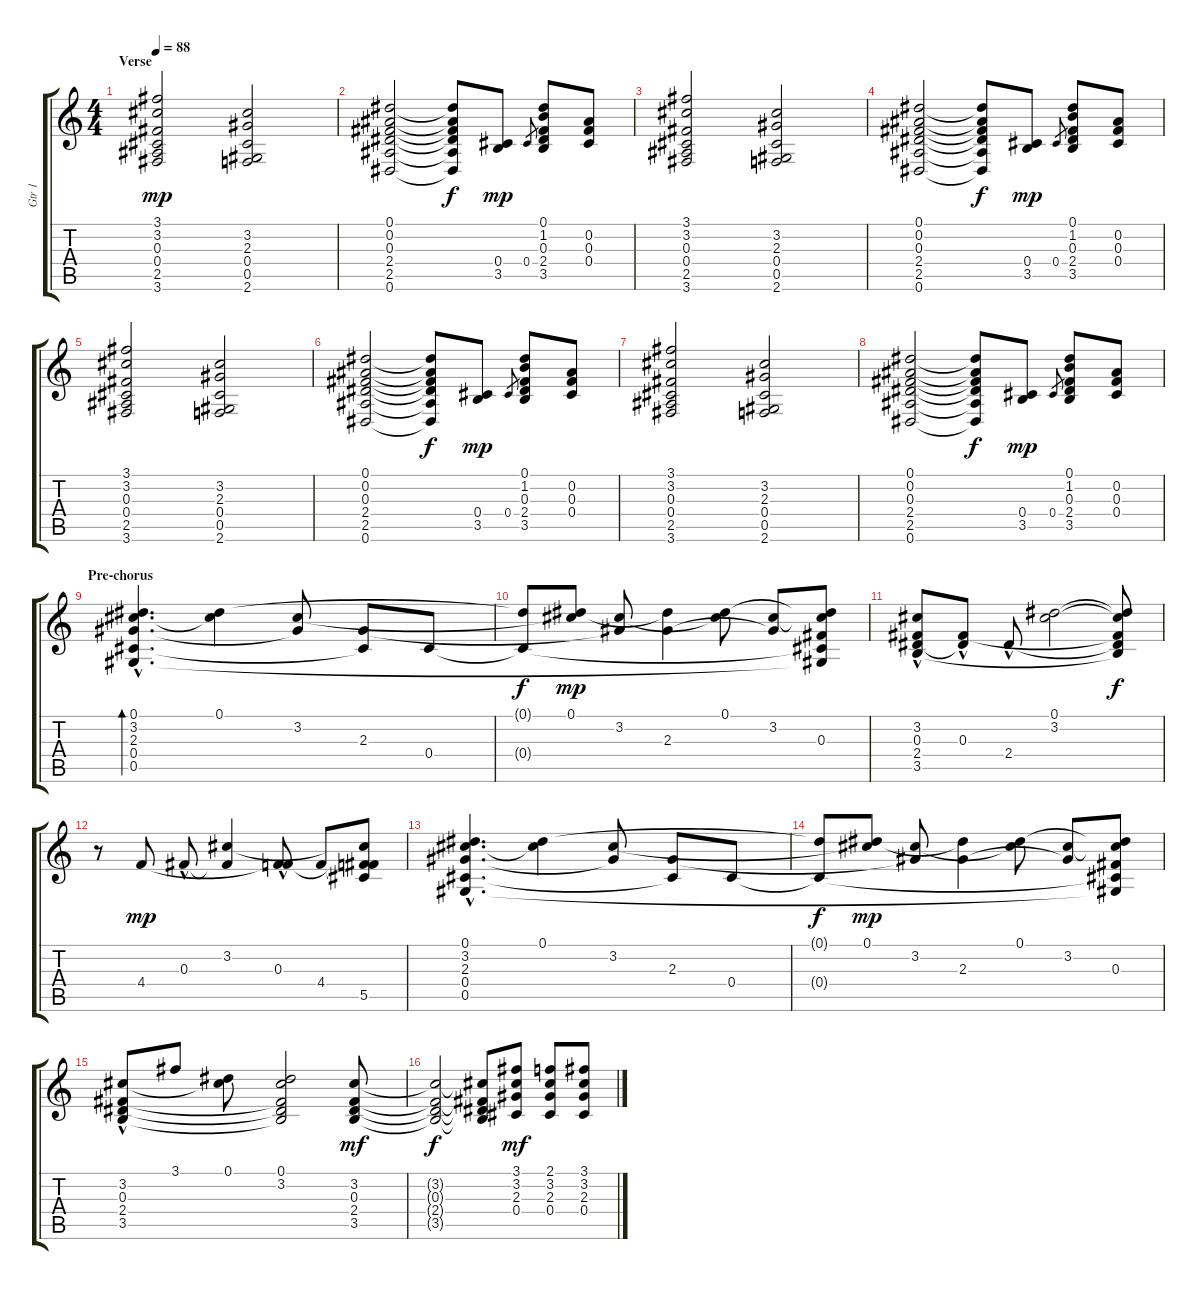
\track ("Gtr 1" "Gtr 1") {instrument electricguitarjazz}
\staff {score tabs}
\tuning (Eb4 Bb3 Gb3 Db3 Ab2 Eb2) {hide}
\ts (4 4)
\section ("" "Verse")
\tempo 88
\clef g2
\ks c
(3.1 3.2 0.3 0.4 2.5 3.6).2{dy mp volume 13 instrument electricguitarjazz} (3.2 2.3 0.4 0.5 2.6).2 |
(0.1 0.2 0.3 2.4 2.5 0.6).2 (0.1{t} 0.2{t} 0.3{t} 2.4{t} 2.5{t} 0.6{t}).8{dy f} (0.4 3.5).8{dy mp} 0.4.8{gr} (0.1 1.2 0.3 2.4 3.5).8 (0.2 0.3 0.4).8 |
(3.1 3.2 0.3 0.4 2.5 3.6).2 (3.2 2.3 0.4 0.5 2.6).2 |
(0.1 0.2 0.3 2.4 2.5 0.6).2 (0.1{t} 0.2{t} 0.3{t} 2.4{t} 2.5{t} 0.6{t}).8{dy f} (0.4 3.5).8{dy mp} 0.4.8{gr} (0.1 1.2 0.3 2.4 3.5).8 (0.2 0.3 0.4).8 |
(3.1 3.2 0.3 0.4 2.5 3.6).2 (3.2 2.3 0.4 0.5 2.6).2 |
(0.1 0.2 0.3 2.4 2.5 0.6).2 (0.1{t} 0.2{t} 0.3{t} 2.4{t} 2.5{t} 0.6{t}).8{dy f} (0.4 3.5).8{dy mp} 0.4.8{gr} (0.1 1.2 0.3 2.4 3.5).8 (0.2 0.3 0.4).8 |
(3.1 3.2 0.3 0.4 2.5 3.6).2 (3.2 2.3 0.4 0.5 2.6).2 |
(0.1 0.2 0.3 2.4 2.5 0.6).2 (0.1{t} 0.2{t} 0.3{t} 2.4{t} 2.5{t} 0.6{t}).8{dy f} (0.4 3.5).8{dy mp} 0.4.8{gr} (0.1 1.2 0.3 2.4 3.5).8 (0.2 0.3 0.4).8 |
\section ("" "Pre-chorus")
(0.1{hac} 3.2 2.3{hac} 0.4{hac} 0.5{hac}).4{d bd 60 volume 12 instrument overdrivenguitar} (0.1 3.2{t}).4 (3.2 2.3{t}).8 (2.3 0.4{t}).8 0.4.8 |
(0.1{t} 0.4{t}).8{dy f} (0.1 3.2{t}).8{dy mp} (3.2 2.3{t}).8 (0.1{t} 2.3).4 (0.1 3.2{t}).8 (3.2 2.3{t}).8 (0.1{t} 3.2{t} 0.3 0.4{t} 0.5{t}).8 |
(3.2{hac} 0.3 2.4 3.5).8 (0.3{hac} 2.4{t}).8 2.4{hac}.8 (0.1 3.2).2 (0.1{t} 3.2{t} 0.3{t} 2.4{t} 3.5{t}).8{dy f} |
r.8 4.4.8{dy mp} 0.3{hac}.8 (3.2 0.3{t}).4 (0.3{hac} 4.4{t}).8 4.4.8 (3.2{t} 0.3{t} 4.4{t} 5.5).8 |
(0.1{hac} 3.2 2.3{hac} 0.4{hac} 0.5{hac}).4{d} (0.1 3.2{t}).4 (3.2 2.3{t}).8 (2.3 0.4{t}).8 0.4.8 |
(0.1{t} 0.4{t}).8{dy f} (0.1 3.2{t}).8{dy mp} (3.2 2.3{t}).8 (0.1{t} 2.3).4 (0.1 3.2{t}).8 (3.2 2.3{t}).8 (0.1{t} 3.2{t} 0.3 0.4{t} 0.5{t}).8 |
(3.2{hac} 0.3{hac} 2.4{hac} 3.5{hac}).8 3.1.8 (0.1 3.2{t}).8 (0.1 3.2 0.3{t} 2.4{t} 3.5{t}).2 (3.2 0.3 2.4 3.5).8{dy mf} |
(3.2{t} 0.3{t} 2.4{t} 3.5{t}).2{dy f} (3.2{t} 0.3{t} 2.4{t} 3.5{t}).8 (3.1 3.2 2.3 0.4).8{dy mf} (2.1 3.2 2.3 0.4).8 (3.1 3.2 2.3 0.4).8
